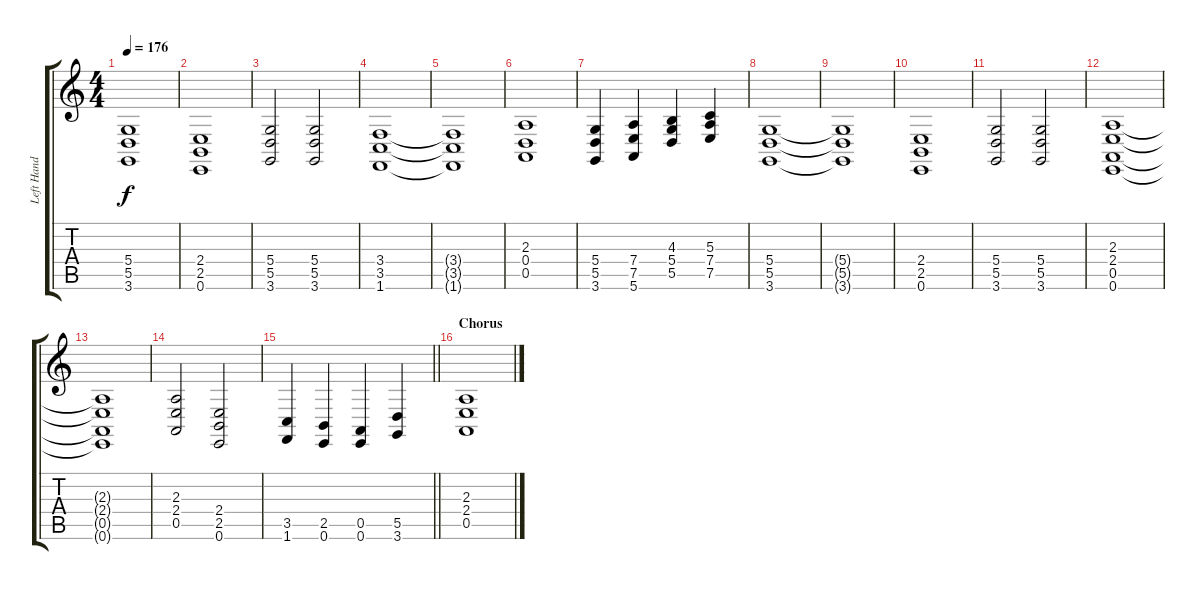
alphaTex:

\track ("Left Hand" "Left Hand") {instrument stringensemble1}
\staff {score tabs}
\tuning (E4 B3 G3 D3 A2 E2) {hide}
\ts (4 4)
\tempo 176
\clef g2
\ks c
(5.4{t} 5.5{t} 3.6{t}).1{dy f} |
(2.4 2.5 0.6).1 |
(5.4 5.5 3.6).2 (5.4 5.5 3.6).2 |
(3.4 3.5 1.6).1 |
(3.4{t} 3.5{t} 1.6{t}).1 |
(2.3 0.4 0.5).1 |
(5.4 5.5 3.6).4 (7.4 7.5 5.6).4 (4.3 5.4 5.5).4 (5.3 7.4 7.5).4 |
(5.4 5.5 3.6).1 |
(5.4{t} 5.5{t} 3.6{t}).1 |
(2.4 2.5 0.6).1 |
(5.4 5.5 3.6).2 (5.4 5.5 3.6).2 |
(2.3 2.4 0.5 0.6).1 |
(2.3{t} 2.4{t} 0.5{t} 0.6{t}).1 |
(2.3 2.4 0.5).2 (2.4 2.5 0.6).2 |
\barLineRight lightlight
(3.5 1.6).4 (2.5 0.6).4 (0.5 0.6).4 (5.5 3.6).4 |
\section ("" "Chorus")
(2.3 2.4 0.5).1
